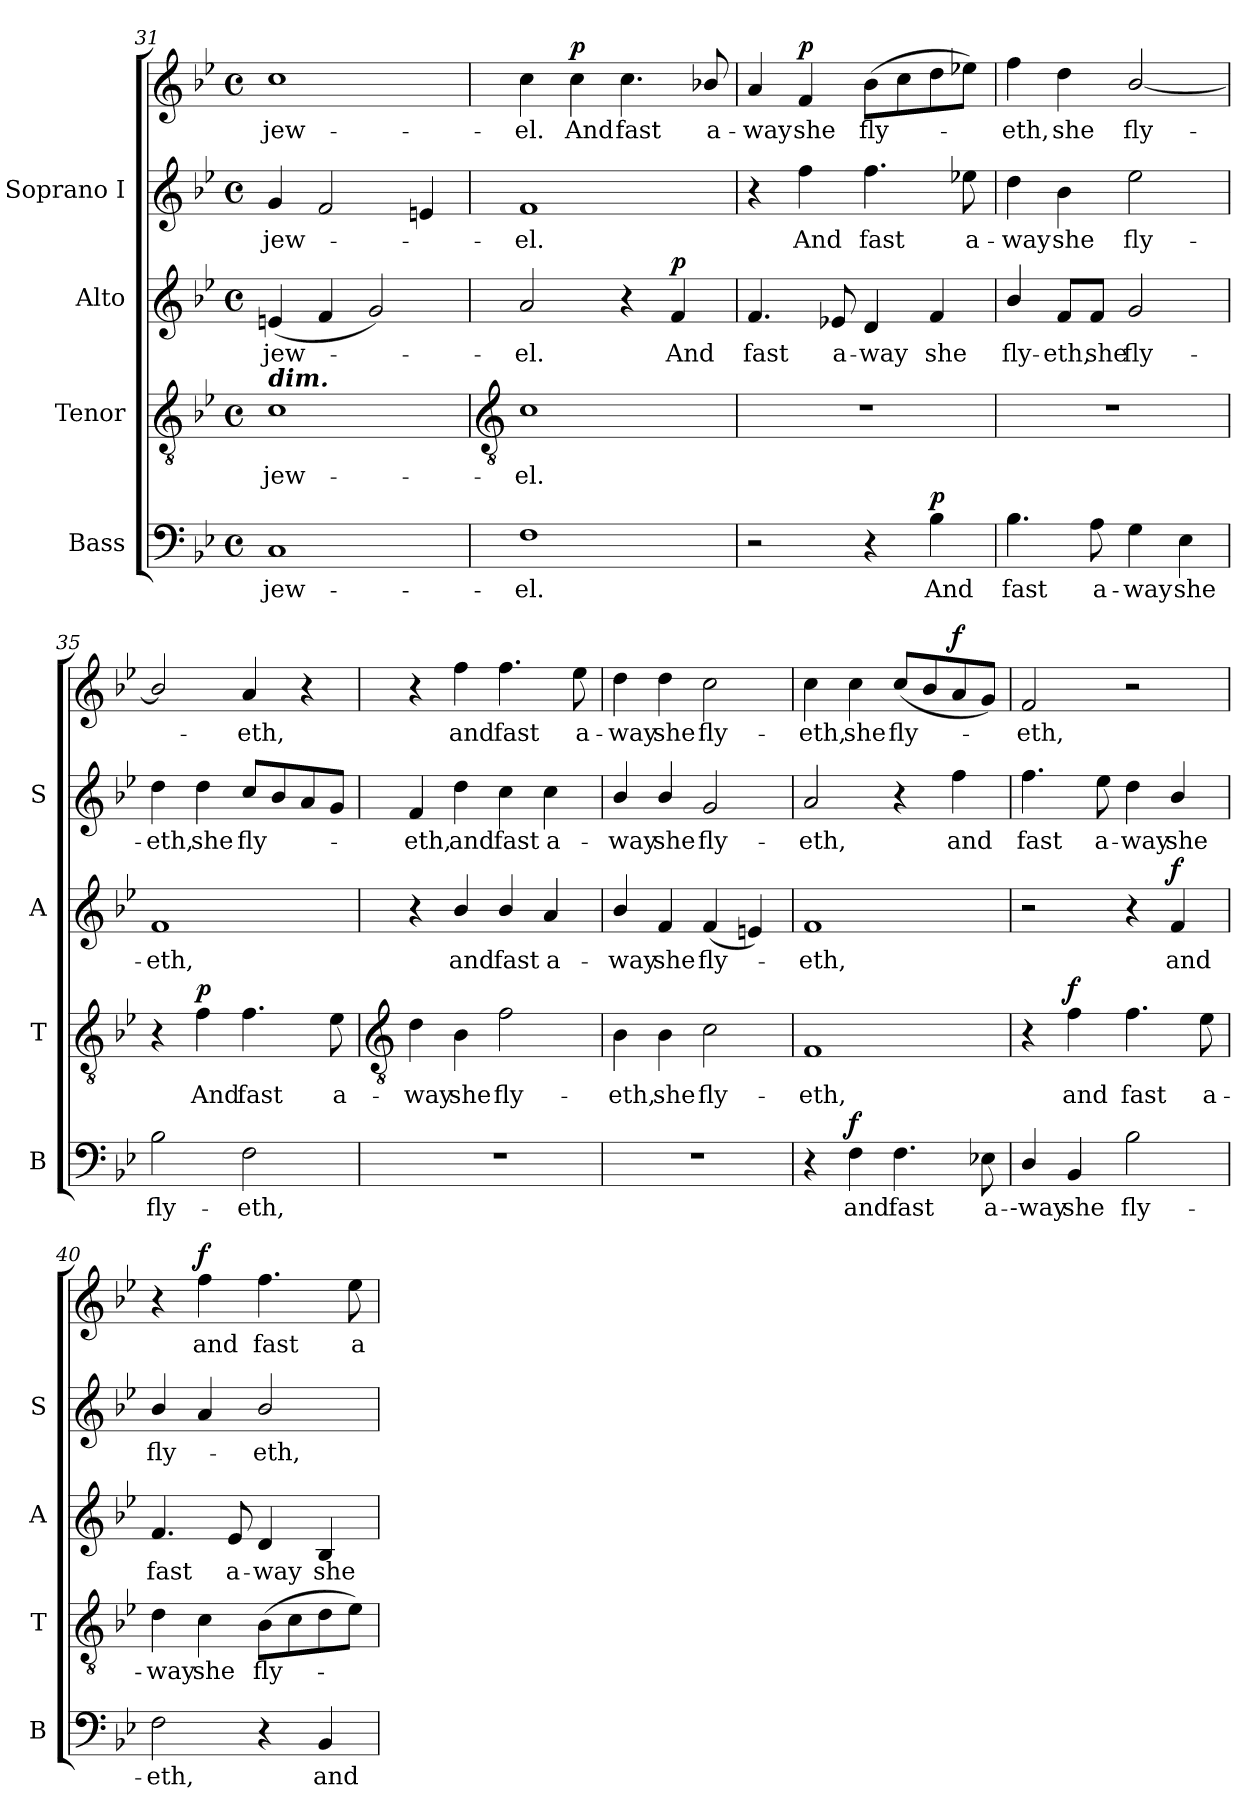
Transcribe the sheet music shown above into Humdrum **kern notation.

**kern	**text	**dynam	**kern	**text	**dynam	**kern	**text	**dynam	**kern	**text	**kern	**text	**dynam
*part4	*part4	*part4	*part3	*part3	*part3	*part2	*part2	*part2	*part1	*part1	*part1	*part1	*part1
*staff5	*staff5	*staff5	*staff4	*staff4	*staff4	*staff3	*staff3	*staff3	*staff2	*staff2	*staff1	*staff1	*staff1/2
*I"Bass	*	*	*I"Tenor	*	*	*I"Alto	*	*	*I"Soprano I	*	*	*	*
*I'B	*	*	*I'T	*	*	*I'A	*	*	*I'S	*	*	*	*
*clefF4	*	*	*clefGv2	*	*	*clefG2	*	*	*clefG2	*	*clefG2	*	*
*k[b-e-]	*	*	*k[b-e-]	*	*	*k[b-e-]	*	*	*k[b-e-]	*	*k[b-e-]	*	*
*B-:	*	*	*B-:	*	*	*B-:	*	*	*B-:	*	*B-:	*	*
*M4/4	*	*	*M4/4	*	*	*M4/4	*	*	*M4/4	*	*M4/4	*	*
*met(c)	*	*	*met(c)	*	*	*met(c)	*	*	*met(c)	*	*met(c)	*	*
=31	=31	=31	=31	=31	=31	=31	=31	=31	=31	=31	=31	=31	=31
!	!	!	!LO:TX:a:Bi:t=dim.	!	!	!	!	!	!	!	!	!	!
!	!LO:LY:b	!	!	!LO:LY:b	!	!	!LO:LY:b	!	!	!LO:LY:b	!	!LO:LY:b	!
1C	jew-	.	1c	jew-	.	(<4en	jew-	.	4g	-jew-	1cc	jew-	.
.	.	.	.	.	.	4f	.	.	2f	.	.	.	.
.	.	.	.	.	.	2g)	.	.	.	.	.	.	.
.	.	.	.	.	.	.	.	.	4en	.	.	.	.
!!LO:LB:g=z
=32	=32	=32	=32	=32	=32	=32	=32	=32	=32	=32	=32	=32	=32
*	*	*	*clefGv2	*	*	*	*	*	*	*	*	*	*
!	!LO:LY:b	!	!	!LO:LY:b	!	!	!LO:LY:b	!	!	!LO:LY:b	!	!LO:LY:b	!
1F	-el.	.	1c	-el.	.	2a	el.	.	1f	-el.	4cc	el.	.
!	!	!	!	!	!	!	!	!	!	!	!	!LO:LY:b	!LO:DY:b
.	.	.	.	.	.	.	.	.	.	.	4cc	And	p
!	!	!	!	!	!	!	!	!	!	!	!	!LO:LY:b	!
.	.	.	.	.	.	4r	.	.	.	.	4.cc	fast	.
!	!	!	!	!	!	!	!LO:LY:b	!LO:DY:b	!	!	!	!	!
.	.	.	.	.	.	4f	And	p	.	.	.	.	.
!	!	!	!	!	!	!	!	!	!	!	!	!LO:LY:b	!
.	.	.	.	.	.	.	.	.	.	.	8b-X/	a-	.
=33	=33	=33	=33	=33	=33	=33	=33	=33	=33	=33	=33	=33	=33
!	!	!	!	!	!	!	!LO:LY:b	!	!	!	!	!LO:LY:b	!
2r	.	.	1r	.	.	4.f	fast	.	4r	.	4a	way	.
!	!	!	!	!	!	!	!	!	!	!LO:LY:b	!	!LO:LY:b	!LO:DY:b=2
.	.	.	.	.	.	.	.	.	4ff	And	4f	she	p
!	!	!	!	!	!	!	!LO:LY:b	!	!	!	!	!	!
.	.	.	.	.	.	8e-X	a-	.	.	.	.	.	.
!	!	!	!	!	!	!	!LO:LY:b	!	!	!LO:LY:b	!	!LO:LY:b	!
4r	.	.	.	.	.	4d	-way	.	4.ff	fast	(>8b-L	fly-	.
.	.	.	.	.	.	.	.	.	.	.	8cc	.	.
!	!LO:LY:b	!LO:DY:b	!	!	!	!	!LO:LY:b	!	!	!	!	!	!
4B-	And	p	.	.	.	4f	she	.	.	.	8dd	.	.
!	!	!	!	!	!	!	!	!	!	!LO:LY:b	!	!	!
.	.	.	.	.	.	.	.	.	8ee-X	a-	8ee-XJ)	.	.
=34	=34	=34	=34	=34	=34	=34	=34	=34	=34	=34	=34	=34	=34
!	!LO:LY:b	!	!	!	!	!	!LO:LY:b	!	!	!LO:LY:b	!	!LO:LY:b	!
4.B-	fast	.	1r	.	.	4b-/	fly-	.	4dd	way	4ff	-eth,	.
!	!	!	!	!	!	!	!LO:LY:b	!	!	!LO:LY:b	!	!LO:LY:b	!
.	.	.	.	.	.	8f/L	-eth,	.	4b-	she	4dd	she	.
!	!LO:LY:b	!	!	!	!	!	!LO:LY:b	!	!	!	!	!	!
8A	a-	.	.	.	.	8f/J	she	.	.	.	.	.	.
!	!LO:LY:b	!	!	!	!	!	!LO:LY:b	!	!	!LO:LY:b	!	!LO:LY:b	!
4G	-way	.	.	.	.	2g	fly-	.	2ee-	fly-	[2b-/	fly-	.
!	!LO:LY:b	!	!	!	!	!	!	!	!	!	!	!	!
4E-	she	.	.	.	.	.	.	.	.	.	.	.	.
=35	=35	=35	=35	=35	=35	=35	=35	=35	=35	=35	=35	=35	=35
!	!LO:LY:b	!	!	!	!	!	!LO:LY:b	!	!	!LO:LY:b	!	!	!
2B-	fly-	.	4r	.	.	1f	-eth,	.	4dd	eth,	2b-/]	.	.
!	!	!	!	!LO:LY:b	!LO:DY:b	!	!	!	!	!LO:LY:b	!	!	!
.	.	.	4f	And	p	.	.	.	4dd	she	.	.	.
!	!LO:LY:b	!	!	!LO:LY:b	!	!	!	!	!	!LO:LY:b	!	!LO:LY:b	!
2F	-eth,	.	4.f	fast	.	.	.	.	8ccL	fly-	4a	-eth,	.
.	.	.	.	.	.	.	.	.	8b-	.	.	.	.
.	.	.	.	.	.	.	.	.	8a	.	4r	.	.
!	!	!	!	!LO:LY:b	!	!	!	!	!	!	!	!	!
.	.	.	8e-	a-	.	.	.	.	8gJ	.	.	.	.
!!LO:LB:g=z
=36	=36	=36	=36	=36	=36	=36	=36	=36	=36	=36	=36	=36	=36
*	*	*	*clefGv2	*	*	*	*	*	*	*	*	*	*
!	!	!	!	!LO:LY:b	!	!	!	!	!	!LO:LY:b	!	!	!
1r	.	.	4d	-way	.	4r	.	.	4f	-eth,	4r	.	.
!	!	!	!	!LO:LY:b	!	!	!LO:LY:b	!	!	!LO:LY:b	!	!LO:LY:b	!
.	.	.	4B-	she	.	4b-/	and	.	4dd	and	4ff	and	.
!	!	!	!	!LO:LY:b	!	!	!LO:LY:b	!	!	!LO:LY:b	!	!LO:LY:b	!
.	.	.	2f	fly-	.	4b-/	fast	.	4cc	fast	4.ff	fast	.
!	!	!	!	!	!	!	!LO:LY:b	!	!	!LO:LY:b	!	!	!
.	.	.	.	.	.	4a	a-	.	4cc	a-	.	.	.
!	!	!	!	!	!	!	!	!	!	!	!	!LO:LY:b	!
.	.	.	.	.	.	.	.	.	.	.	8ee-	a-	.
=37	=37	=37	=37	=37	=37	=37	=37	=37	=37	=37	=37	=37	=37
!	!	!	!	!LO:LY:b	!	!	!LO:LY:b	!	!	!LO:LY:b	!	!LO:LY:b	!
1r	.	.	4B-	-eth,	.	4b-/	-way	.	4b-/	-way	4dd	-way	.
!	!	!	!	!LO:LY:b	!	!	!LO:LY:b	!	!	!LO:LY:b	!	!LO:LY:b	!
.	.	.	4B-	she	.	4f	she	.	4b-/	she	4dd	she	.
!	!	!	!	!LO:LY:b	!	!	!LO:LY:b	!	!	!LO:LY:b	!	!LO:LY:b	!
.	.	.	2c	fly-	.	(<4f	fly-	.	2g	fly-	2cc	fly-	.
.	.	.	.	.	.	4en)	.	.	.	.	.	.	.
=38	=38	=38	=38	=38	=38	=38	=38	=38	=38	=38	=38	=38	=38
!	!	!	!	!LO:LY:b	!	!	!LO:LY:b	!	!	!LO:LY:b	!	!LO:LY:b	!
4r	.	.	1F	-eth,	.	1f	eth,	.	2a	eth,	4cc	-eth,	.
!	!LO:LY:b	!LO:DY:b	!	!	!	!	!	!	!	!	!	!LO:LY:b	!
4F	and	f	.	.	.	.	.	.	.	.	4cc	she	.
!	!LO:LY:b	!	!	!	!	!	!	!	!	!	!	!LO:LY:b	!
4.F	fast	.	.	.	.	.	.	.	4r	.	(<8ccL	fly-	.
.	.	.	.	.	.	.	.	.	.	.	8b-	.	.
!	!	!	!	!	!	!	!	!	!	!LO:LY:b	!	!	!LO:DY:b=2
.	.	.	.	.	.	.	.	.	4ff	and	8a	.	f
!	!LO:LY:b	!	!	!	!	!	!	!	!	!	!	!	!
8E-X	a-	.	.	.	.	.	.	.	.	.	8gJ)	.	.
=39	=39	=39	=39	=39	=39	=39	=39	=39	=39	=39	=39	=39	=39
!	!LO:LY:b	!	!	!	!	!	!	!	!	!LO:LY:b	!	!LO:LY:b	!
4D/	--way	.	4r	.	.	2r	.	.	4.ff	fast	2f	eth,	.
!	!LO:LY:b	!	!	!LO:LY:b	!LO:DY:b	!	!	!	!	!	!	!	!
4BB-	she	.	4f	and	f	.	.	.	.	.	.	.	.
!	!	!	!	!	!	!	!	!	!	!LO:LY:b	!	!	!
.	.	.	.	.	.	.	.	.	8ee-	a-	.	.	.
!	!LO:LY:b	!	!	!LO:LY:b	!	!	!	!	!	!LO:LY:b	!	!	!
2B-	fly-	.	4.f	fast	.	4r	.	.	4dd	-way	2r	.	.
!	!	!	!	!	!	!	!LO:LY:b	!LO:DY:b	!	!LO:LY:b	!	!	!
.	.	.	.	.	.	4f	and	f	4b-/	she	.	.	.
!	!	!	!	!LO:LY:b	!	!	!	!	!	!	!	!	!
.	.	.	8e-	a-	.	.	.	.	.	.	.	.	.
=40	=40	=40	=40	=40	=40	=40	=40	=40	=40	=40	=40	=40	=40
!	!LO:LY:b	!	!	!LO:LY:b	!	!	!LO:LY:b	!	!	!LO:LY:b	!	!	!
2F	-eth,	.	4d	-way	.	4.f	fast	.	4b-/	-fly-	4r	.	.
!	!	!	!	!LO:LY:b	!	!	!	!	!	!	!	!LO:LY:b	!LO:DY:b
.	.	.	4c	she	.	.	.	.	4a	.	4ff	and	f
!	!	!	!	!	!	!	!LO:LY:b	!	!	!	!	!	!
.	.	.	.	.	.	8e-	a-	.	.	.	.	.	.
!	!	!	!	!LO:LY:b	!	!	!LO:LY:b	!	!	!LO:LY:b	!	!LO:LY:b	!
4r	.	.	(>8B-L	fly-	.	4d	-way	.	2b-/	eth,	4.ff	fast	.
.	.	.	8c	.	.	.	.	.	.	.	.	.	.
!	!LO:LY:b	!	!	!	!	!	!LO:LY:b	!	!	!	!	!	!
4BB-	and	.	8d	.	.	4B-	she	.	.	.	.	.	.
!	!	!	!	!	!	!	!	!	!	!	!	!LO:LY:b	!
.	.	.	8e-J)	.	.	.	.	.	.	.	8ee-	a-	.
=	=	=	=	=	=	=	=	=	=	=	=	=	=
*-	*-	*-	*-	*-	*-	*-	*-	*-	*-	*-	*-	*-	*-
